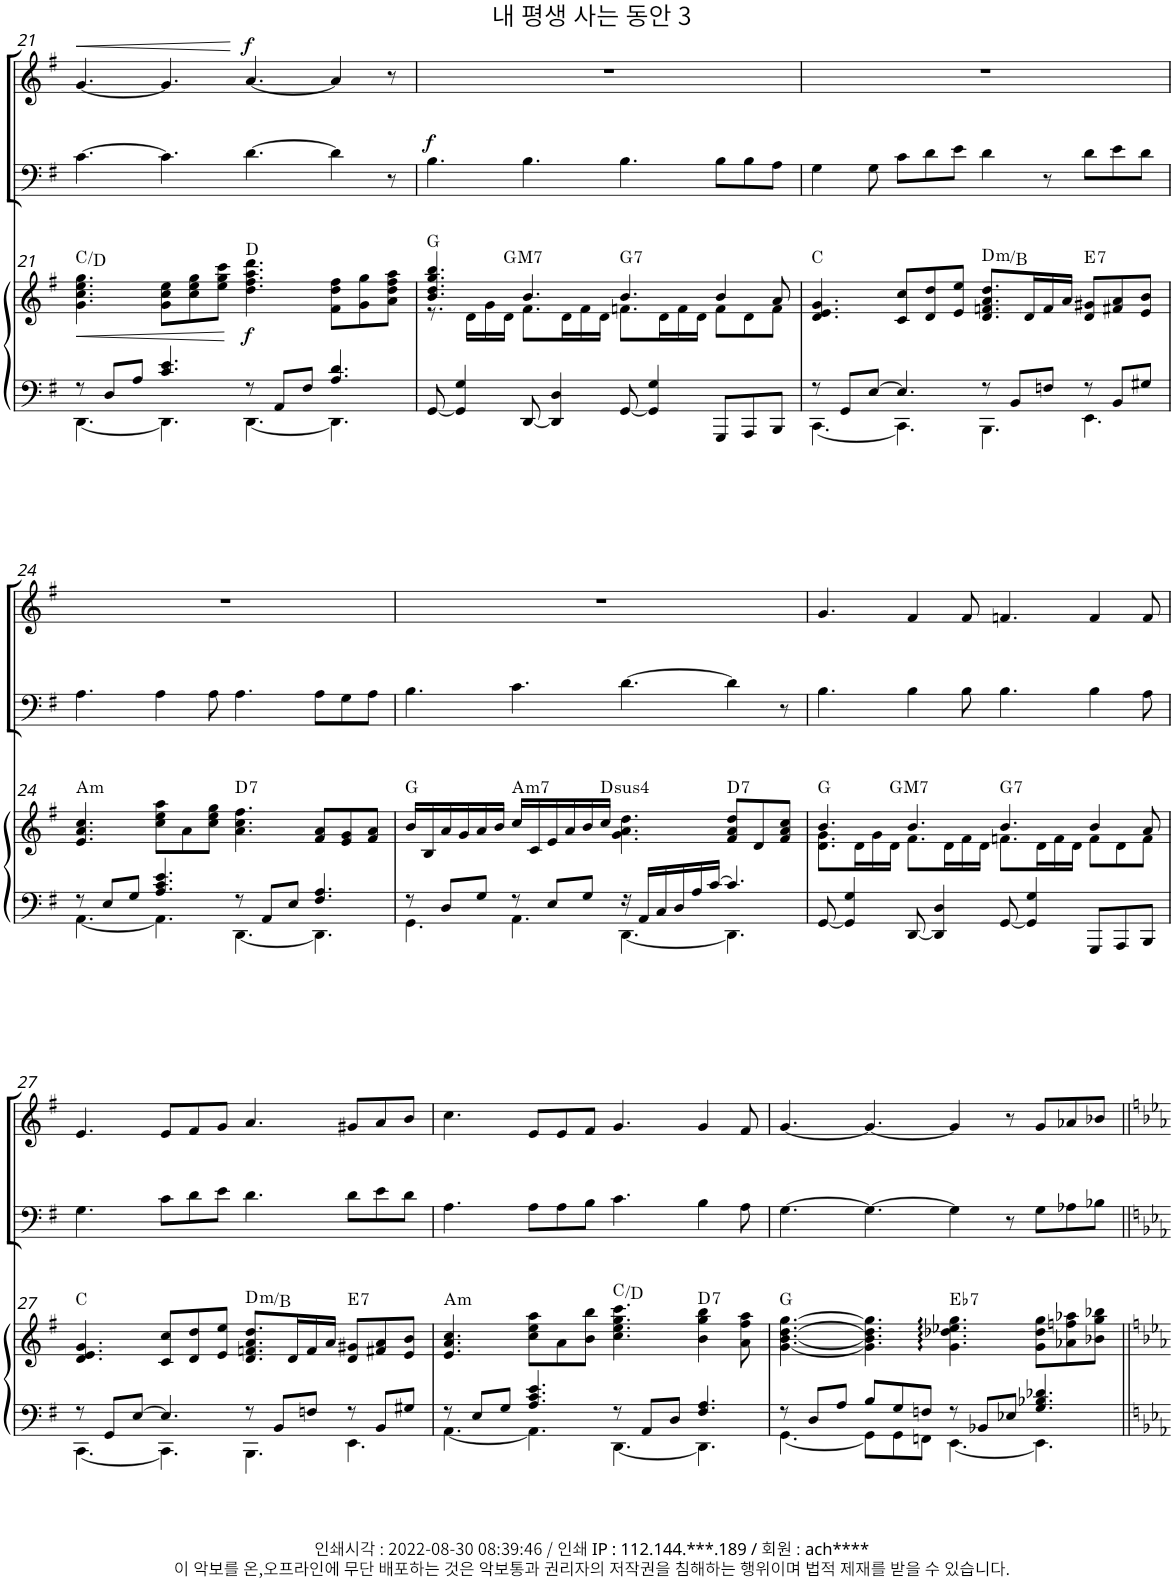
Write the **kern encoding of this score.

**kern	**kern	**dynam	**harte	**kern	**dynam	**kern	**dynam
*part4	*part3	*part3	*part3	*part2	*part2	*part1	*part1
*staff4	*staff3	*staff3	*	*staff2	*staff2	*staff1	*staff1
*I"Piano	*I"Piano	*	*	*I"Голос	*	*I"Голос	*
*I'Pno	*I'Pno	*	*	*	*	*	*
!!LO:PB:g=z
*clefF4	*clefG2	*	*	*clefF4	*	*clefG2	*
*k[f#]	*k[f#]	*	*	*k[f#]	*	*k[f#]	*
*M12/8	*M12/8	*	*	*M12/8	*	*M12/8	*
=21	=21	=21	=21	=21	=21	=21	=21
*^	*	*	*	*	*	*	*
!	!	!	!LO:HP:b	!	!	!	!	!LO:HP:b
8r	[4.DD\	4.g\ 4.cc\ 4.ee\ 4.gg\	<	C:maj/2	[4.c\	.	[4.g/	<
8D/L	.	.	.	.	.	.	.	.
8A/J	.	.	.	.	.	.	.	.
4.c/ 4.e/	4.DD\]	8g\ 8cc\ 8ee\L	.	.	4.c\]	.	4.g/]	.
.	.	8cc\ 8ee\ 8gg\	.	.	.	.	.	.
.	.	8ee\ 8gg\ 8ccc\J	.	.	.	.	.	.
!	!	!	!LO:DY:n=1:b	!	!	!	!	!LO:DY:n=1:a
8r	[4.DD\	4.dd\ 4.ff#\ 4.aa\ 4.ddd\	[ f	D:maj	[4.d\	.	[4.a/	[ f
8AA/L	.	.	.	.	.	.	.	.
8F#/J	.	.	.	.	.	.	.	.
4.A/ 4.d/	4.DD\]	8f#\ 8dd\ 8ff#\L	.	.	4d\]	.	4a/]	.
.	.	8g\ 8gg\	.	.	.	.	.	.
.	.	8a\ 8dd\ 8ff#\ 8aa\J	.	.	8r	.	8r	.
*v	*v	*	*	*	*	*	*	*
=22	=22	=22	=22	=22	=22	=22	=22
*	*^	*	*	*	*	*	*
!	!	!	!	!	!	!LO:DY:a	!	!
[8GG/	4.b/ 4.dd/ 4.gg/ 4.bb/	8.r	.	G:maj	4.B\	f	1.r	.
4GG/] 4G/	.	.	.	.	.	.	.	.
.	.	16d\LL	.	.	.	.	.	.
.	.	16g\	.	.	.	.	.	.
!	!	!	!	!LO:H:kt=M7	!	!	!	!
.	.	16d\JJ	.	G:maj7	.	.	.	.
[8DD/	4.b/	8.f#\L	.	.	4.B\	.	.	.
4DD/] 4D/	.	.	.	.	.	.	.	.
.	.	16d\L	.	.	.	.	.	.
.	.	16f#\	.	.	.	.	.	.
.	.	16d\JJ	.	.	.	.	.	.
!	!	!	!	!LO:H:kt=7	!	!	!	!
[8GG/	4.b/	8.fn\L	.	G:7	4.B\	.	.	.
4GG/] 4G/	.	.	.	.	.	.	.	.
.	.	16d\L	.	.	.	.	.	.
.	.	16f\	.	.	.	.	.	.
.	.	16d\JJ	.	.	.	.	.	.
8GGG/L	4b/	8f\L	.	.	8B\L	.	.	.
8AAA/	.	8d\	.	.	8B\	.	.	.
8BBB/J	8a/	8f\J	.	.	8A\J	.	.	.
*	*v	*v	*	*	*	*	*	*
=23	=23	=23	=23	=23	=23	=23	=23
*^	*	*	*	*	*	*	*
8r	[4.CC\	4.d/ 4.e/ 4.g/	.	C:maj	4G\	.	1.r	.
8GG/L	.	.	.	.	.	.	.	.
[8E/J	.	.	.	.	8G\	.	.	.
4.E/]	4.CC\]	8c/ 8cc/L	.	.	8c\L	.	.	.
.	.	8d/ 8dd/	.	.	8d\	.	.	.
.	.	8e/ 8ee/J	.	.	8e\J	.	.	.
!	!	!	!	!LO:H:kt=m	!	!	!	!
8r	4.BBB\	8.d/ 8.fn/ 8.a/ 8.dd/L	.	D:min/6	4d\	.	.	.
8BB/L	.	.	.	.	.	.	.	.
.	.	16d/L	.	.	.	.	.	.
8Fn/J	.	16f/	.	.	8r	.	.	.
.	.	16a/JJ	.	.	.	.	.	.
!	!	!	!	!LO:H:kt=7	!	!	!	!
8r	4.EE\	8d/ 8g#X/L	.	E:7	8d\L	.	.	.
8BB/L	.	8f#X/ 8a/	.	.	8e\	.	.	.
8G#X/J	.	8e/ 8b/J	.	.	8d\J	.	.	.
!!LO:LB:g=z
=24	=24	=24	=24	=24	=24	=24	=24	=24
!	!	!	!	!LO:H:kt=m	!	!	!	!
8r	[4.AA\	4.e/ 4.a/ 4.cc/	.	A:min	4.A\	.	1.r	.
8E/L	.	.	.	.	.	.	.	.
8G/J	.	.	.	.	.	.	.	.
4.A/ 4.c/ 4.e/	4.AA\]	8cc\ 8ee\ 8aa\L	.	.	4A\	.	.	.
.	.	8a\	.	.	.	.	.	.
.	.	8cc\ 8ee\ 8gg\J	.	.	8A\	.	.	.
!	!	!	!	!LO:H:kt=7	!	!	!	!
8r	[4.DD\	4.a\ 4.cc\ 4.ff#\	.	D:7	4.A\	.	.	.
8AA/L	.	.	.	.	.	.	.	.
8E/J	.	.	.	.	.	.	.	.
4.F#/ 4.A/	4.DD\]	8f#/ 8a/L	.	.	8A\L	.	.	.
.	.	8e/ 8g/	.	.	8G\	.	.	.
.	.	8f#/ 8a/J	.	.	8A\J	.	.	.
=25	=25	=25	=25	=25	=25	=25	=25	=25
8r	4.GG\	16b/LL	.	G:maj	4.B\	.	1.r	.
.	.	16B/	.	.	.	.	.	.
8D/L	.	16a/	.	.	.	.	.	.
.	.	16g/	.	.	.	.	.	.
8G/J	.	16a/	.	.	.	.	.	.
.	.	16b/JJ	.	.	.	.	.	.
!	!	!	!	!LO:H:kt=m7	!	!	!	!
8r	4.AA\	16cc/LL	.	A:min7	4.c\	.	.	.
.	.	16c/	.	.	.	.	.	.
8E/L	.	16e/	.	.	.	.	.	.
.	.	16a/	.	.	.	.	.	.
8G/J	.	16b/	.	.	.	.	.	.
!	!	!	!	!LO:H:kt=4	!	!	!	!
.	.	16cc/JJ	.	D:sus4	.	.	.	.
16r	[4.DD\	4.g\ 4.a\ 4.dd\	.	.	[4.d\	.	.	.
16AA/LL	.	.	.	.	.	.	.	.
16C/	.	.	.	.	.	.	.	.
16D/	.	.	.	.	.	.	.	.
16A/	.	.	.	.	.	.	.	.
[16c/JJ	.	.	.	.	.	.	.	.
!	!	!	!	!LO:H:kt=7	!	!	!	!
4.c/]	4.DD\]	8f#/ 8a/ 8dd/L	.	D:7	4d\]	.	.	.
.	.	8d/	.	.	.	.	.	.
.	.	8f#/ 8a/ 8cc/J	.	.	8r	.	.	.
*v	*v	*	*	*	*	*	*	*
=26	=26	=26	=26	=26	=26	=26	=26
*	*^	*	*	*	*	*	*
[8GG/	4.b/	8.d\ 8.g\L	.	G:maj	4.B\	.	4.g/	.
4GG/] 4G/	.	.	.	.	.	.	.	.
.	.	16d\L	.	.	.	.	.	.
.	.	16g\	.	.	.	.	.	.
!	!	!	!	!LO:H:kt=M7	!	!	!	!
.	.	16d\JJ	.	G:maj7	.	.	.	.
[8DD/	4.b/	8.f#\L	.	.	4B\	.	4f#/	.
4DD/] 4D/	.	.	.	.	.	.	.	.
.	.	16d\L	.	.	.	.	.	.
.	.	16f#\	.	.	8B\	.	8f#/	.
.	.	16d\JJ	.	.	.	.	.	.
!	!	!	!	!LO:H:kt=7	!	!	!	!
[8GG/	4.b/	8.fn\L	.	G:7	4.B\	.	4.fn/	.
4GG/] 4G/	.	.	.	.	.	.	.	.
.	.	16d\L	.	.	.	.	.	.
.	.	16f\	.	.	.	.	.	.
.	.	16d\JJ	.	.	.	.	.	.
8GGG/L	4b/	8f\L	.	.	4B\	.	4f/	.
8AAA/	.	8d\	.	.	.	.	.	.
8BBB/J	8a/	8f\J	.	.	8A\	.	8f/	.
*	*v	*v	*	*	*	*	*	*
!!LO:LB:g=z
=27	=27	=27	=27	=27	=27	=27	=27
*^	*	*	*	*	*	*	*
8r	[4.CC\	4.d/ 4.e/ 4.g/	.	C:maj	4.G\	.	4.e/	.
8GG/L	.	.	.	.	.	.	.	.
[8E/J	.	.	.	.	.	.	.	.
4.E/]	4.CC\]	8c/ 8cc/L	.	.	8c\L	.	8e/L	.
.	.	8d/ 8dd/	.	.	8d\	.	8f#/	.
.	.	8e/ 8ee/J	.	.	8e\J	.	8g/J	.
!	!	!	!	!LO:H:kt=m	!	!	!	!
8r	4.BBB\	8.d/ 8.fn/ 8.a/ 8.dd/L	.	D:min/6	4.d\	.	4.a/	.
8BB/L	.	.	.	.	.	.	.	.
.	.	16d/L	.	.	.	.	.	.
8Fn/J	.	16f/	.	.	.	.	.	.
.	.	16a/JJ	.	.	.	.	.	.
!	!	!	!	!LO:H:kt=7	!	!	!	!
8r	4.EE\	8d/ 8g#X/L	.	E:7	8d\L	.	8g#X/L	.
8BB/L	.	8f#X/ 8a/	.	.	8e\	.	8a/	.
8G#X/J	.	8e/ 8b/J	.	.	8d\J	.	8b/J	.
=28	=28	=28	=28	=28	=28	=28	=28	=28
!	!	!	!	!LO:H:kt=m	!	!	!	!
8r	[4.AA\	4.e/ 4.a/ 4.cc/	.	A:min	4.A\	.	4.cc\	.
8E/L	.	.	.	.	.	.	.	.
8G/J	.	.	.	.	.	.	.	.
4.A/ 4.c/ 4.e/	4.AA\]	8cc\ 8ee\ 8aa\L	.	.	8A\L	.	8e/L	.
.	.	8a\	.	.	8A\	.	8e/	.
.	.	8b\ 8bb\J	.	.	8B\J	.	8f#/J	.
8r	[4.DD\	4.cc\ 4.ee\ 4.gg\ 4.ccc\	.	C:maj/2	4.c\	.	4.g/	.
8AA/L	.	.	.	.	.	.	.	.
8D/J	.	.	.	.	.	.	.	.
!	!	!	!	!LO:H:kt=7	!	!	!	!
4.F#/ 4.A/	4.DD\]	4b\ 4gg\ 4bb\	.	D:7	4B\	.	4g/	.
.	.	8a\ 8ff#\ 8aa\	.	.	8A\	.	8f#/	.
=29	=29	=29	=29	=29	=29	=29	=29	=29
8r	[4.GG\	[4.g\ [4.b\ [4.dd\ [4.gg\	.	G:maj	[4.G\	.	[4.g/	.
8D/L	.	.	.	.	.	.	.	.
8A/J	.	.	.	.	.	.	.	.
8B/L	8GG\L]	4.g\] 4.b\] 4.dd\] 4.gg\]	.	.	4.G\_	.	4.g/_	.
8G/	8GG\	.	.	.	.	.	.	.
8Fn/J	8FFn\J	.	.	.	.	.	.	.
!	!	!	!	!LO:H:kt=7	!	!	!	!
8r	[4.EE\	4.g\ 4.dd-X\ 4.ee-X\ 4.gg\	.	Eb:7	4G\]	.	4g/]	.
8BB-X/L	.	.	.	.	.	.	.	.
8E-X/J	.	.	.	.	8r	.	8r	.
4.G/ 4.B-X/ 4.d-X/	4.EE\]	8g\ 8dd-\ 8gg\L	.	.	8G\L	.	8g/L	.
.	.	8a-X\ 8ffn\ 8aa-X\	.	.	8A-X\	.	8a-X/	.
.	.	8b-X\ 8gg\ 8bb-X\J	.	.	8B-X\J	.	8b-X/J	.
*v	*v	*	*	*	*	*	*	*
=||	=||	=||	=||	=||	=||	=||	=||
*-	*-	*-	*-	*-	*-	*-	*-
